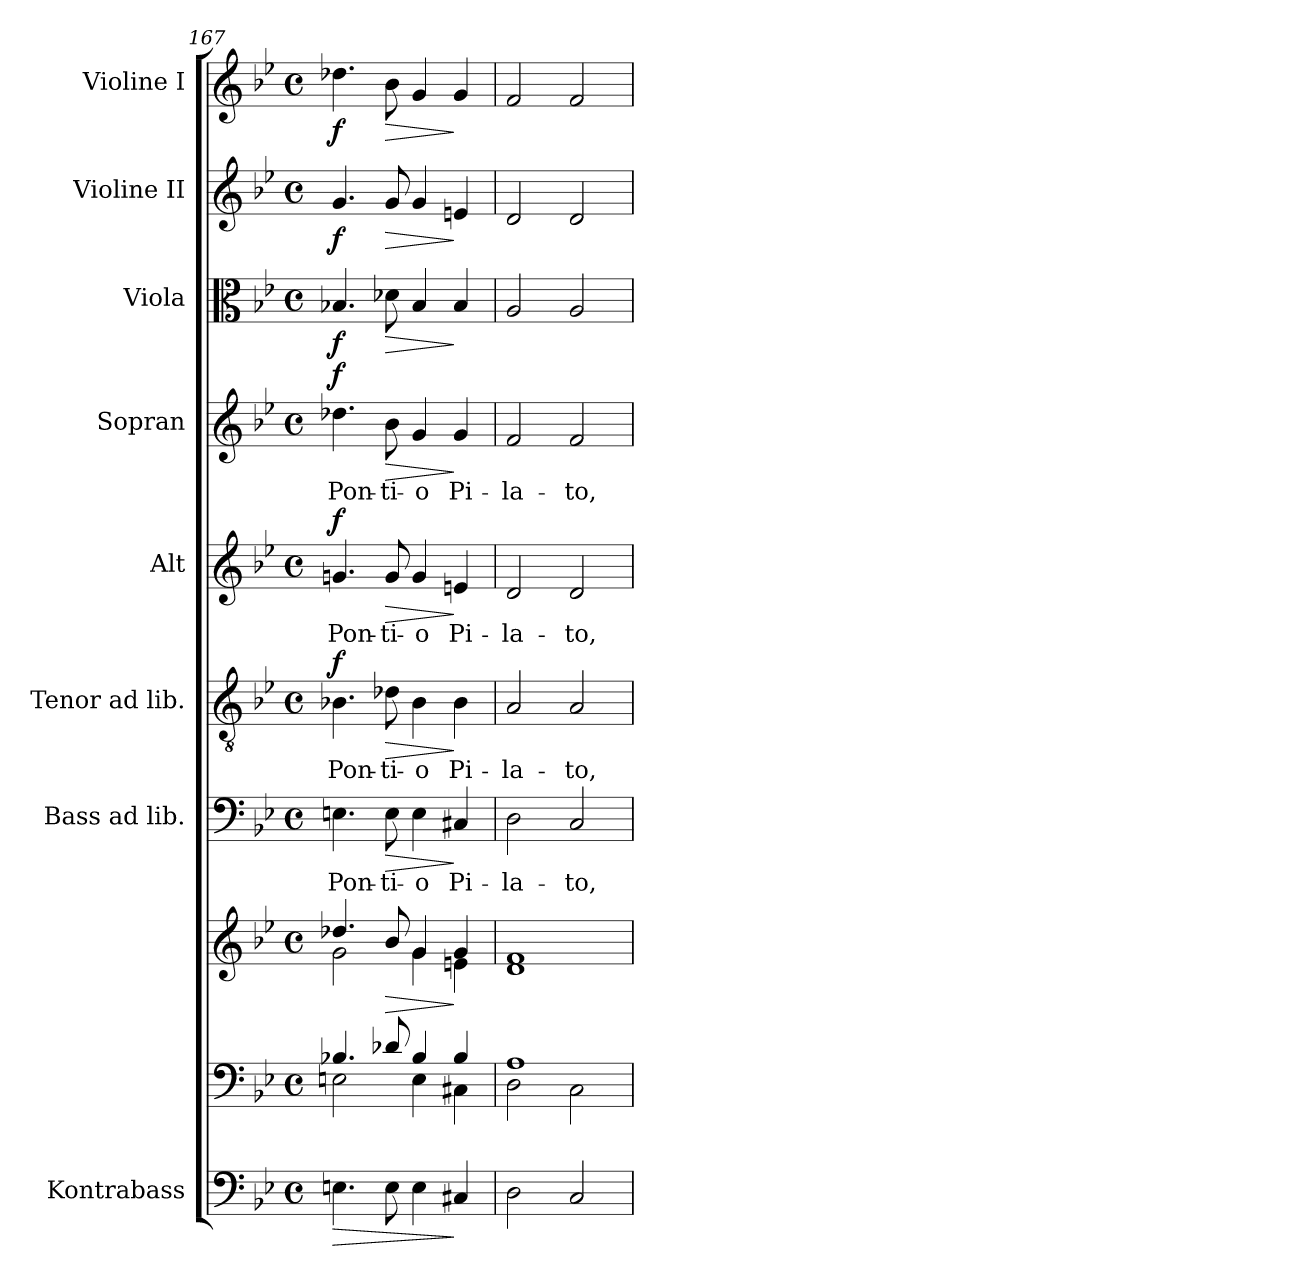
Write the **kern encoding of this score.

**kern	**dynam	**kern	**kern	**dynam	**kern	**text	**dynam	**kern	**text	**dynam	**kern	**text	**dynam	**kern	**text	**dynam	**kern	**dynam	**kern	**dynam	**kern	**dynam
*part9	*part9	*part8	*part8	*part8	*part7	*part7	*part7	*part6	*part6	*part6	*part5	*part5	*part5	*part4	*part4	*part4	*part3	*part3	*part2	*part2	*part1	*part1
*staff10	*staff10	*staff9	*staff8	*staff8/9	*staff7	*staff7	*staff7	*staff6	*staff6	*staff6	*staff5	*staff5	*staff5	*staff4	*staff4	*staff4	*staff3	*staff3	*staff2	*staff2	*staff1	*staff1
*I"Kontrabass	*	*	*	*	*I"Bass ad lib.	*	*	*I"Tenor ad lib.	*	*	*I"Alt	*	*	*I"Sopran	*	*	*I"Viola	*	*I"Violine II	*	*I"Violine I	*
*I'Kb.	*	*	*	*	*I'B.	*	*	*I'T.	*	*	*I'A.	*	*	*I'S.	*	*	*I'Vla.	*	*I'Vl. II	*	*I'Vl. I	*
*clefF4	*	*clefF4	*clefG2	*	*clefF4	*	*	*clefGv2	*	*	*clefG2	*	*	*clefG2	*	*	*clefC3	*	*clefG2	*	*clefG2	*
*ITrd7c12	*	*	*	*	*	*	*	*	*	*	*	*	*	*	*	*	*	*	*	*	*	*
*k[b-e-]	*	*k[b-e-]	*k[b-e-]	*	*k[b-e-]	*	*	*k[b-e-]	*	*	*k[b-e-]	*	*	*k[b-e-]	*	*	*k[b-e-]	*	*k[b-e-]	*	*k[b-e-]	*
*B-:	*	*B-:	*B-:	*	*B-:	*	*	*B-:	*	*	*B-:	*	*	*B-:	*	*	*B-:	*	*B-:	*	*B-:	*
*M4/4	*	*M4/4	*M4/4	*	*M4/4	*	*	*M4/4	*	*	*M4/4	*	*	*M4/4	*	*	*M4/4	*	*M4/4	*	*M4/4	*
*met(c)	*	*met(c)	*met(c)	*	*met(c)	*	*	*met(c)	*	*	*met(c)	*	*	*met(c)	*	*	*met(c)	*	*met(c)	*	*met(c)	*
=167	=167	=167	=167	=167	=167	=167	=167	=167	=167	=167	=167	=167	=167	=167	=167	=167	=167	=167	=167	=167	=167	=167
!	!LO:HP:b	!	!	!	!	!LO:LY:b	!	!	!LO:LY:b	!LO:DY:a	!	!LO:LY:b	!LO:DY:a	!	!LO:LY:b	!LO:DY:a	!	!LO:DY:b	!	!LO:DY:b	!	!LO:DY:b
*	*	*^	*^	*	*	*	*	*	*	*	*	*	*	*	*	*	*	*	*	*	*	*
4.EEn\	>	4.B-X/	2En\	4.dd-X/	2g\	.	4.En\	Pon-	.	4.B-X\	Pon-	f	4.gn/	Pon-	f	4.dd-X\	Pon-	f	4.B-X/	f	4.g/	f	4.dd-X\	f
!	!	!	!	!	!	!LO:HP:b	!	!LO:LY:b	!LO:HP:b	!	!LO:LY:b	!LO:HP:b	!	!LO:LY:b	!LO:HP:b	!	!LO:LY:b	!LO:HP:b	!	!LO:HP:b	!	!LO:HP:b	!	!LO:HP:b
8EE\	.	8d-X/	.	8b-/	.	>	8E\	-ti-	>	8d-X\	-ti-	>	8g/	-ti-	>	8b-\	-ti-	>	8d-X\	>	8g/	>	8b-\	>
!	!	!	!	!	!	!	!	!LO:LY:b	!	!	!LO:LY:b	!	!	!LO:LY:b	!	!	!LO:LY:b	!	!	!	!	!	!	!
4EE\	.	4B-/	4E\	4g/	4g\	.	4E\	-o	.	4B-\	-o	.	4g/	-o	.	4g/	-o	.	4B-/	.	4g/	.	4g/	.
!	!	!	!	!	!	!	!	!LO:LY:b	!	!	!LO:LY:b	!	!	!LO:LY:b	!	!	!LO:LY:b	!	!	!	!	!	!	!
4CC#X/	]	4B-/	4C#X\	4g/	4en\	]	4C#X/	Pi-	]	4B-\	Pi-	]	4en/	Pi-	]	4g/	Pi-	]	4B-/	]	4en/	]	4g/	]
=168	=168	=168	=168	=168	=168	=168	=168	=168	=168	=168	=168	=168	=168	=168	=168	=168	=168	=168	=168	=168	=168	=168	=168	=168
!	!	!	!	!	!	!	!	!LO:LY:b	!	!	!LO:LY:b	!	!	!LO:LY:b	!	!	!LO:LY:b	!	!	!	!	!	!	!
2DD\	.	1A	2D\	1f	1d	.	2D\	-la-	.	2A/	-la-	.	2d/	-la-	.	2f/	-la-	.	2A/	.	2d/	.	2f/	.
!	!	!	!	!	!	!	!	!LO:LY:b	!	!	!LO:LY:b	!	!	!LO:LY:b	!	!	!LO:LY:b	!	!	!	!	!	!	!
2CC/	.	.	2C\	.	.	.	2C/	-to,	.	2A/	-to,	.	2d/	-to,	.	2f/	-to,	.	2A/	.	2d/	.	2f/	.
*	*	*v	*v	*	*	*	*	*	*	*	*	*	*	*	*	*	*	*	*	*	*	*	*	*
*	*	*	*v	*v	*	*	*	*	*	*	*	*	*	*	*	*	*	*	*	*	*	*	*
=	=	=	=	=	=	=	=	=	=	=	=	=	=	=	=	=	=	=	=	=	=	=
*-	*-	*-	*-	*-	*-	*-	*-	*-	*-	*-	*-	*-	*-	*-	*-	*-	*-	*-	*-	*-	*-	*-
